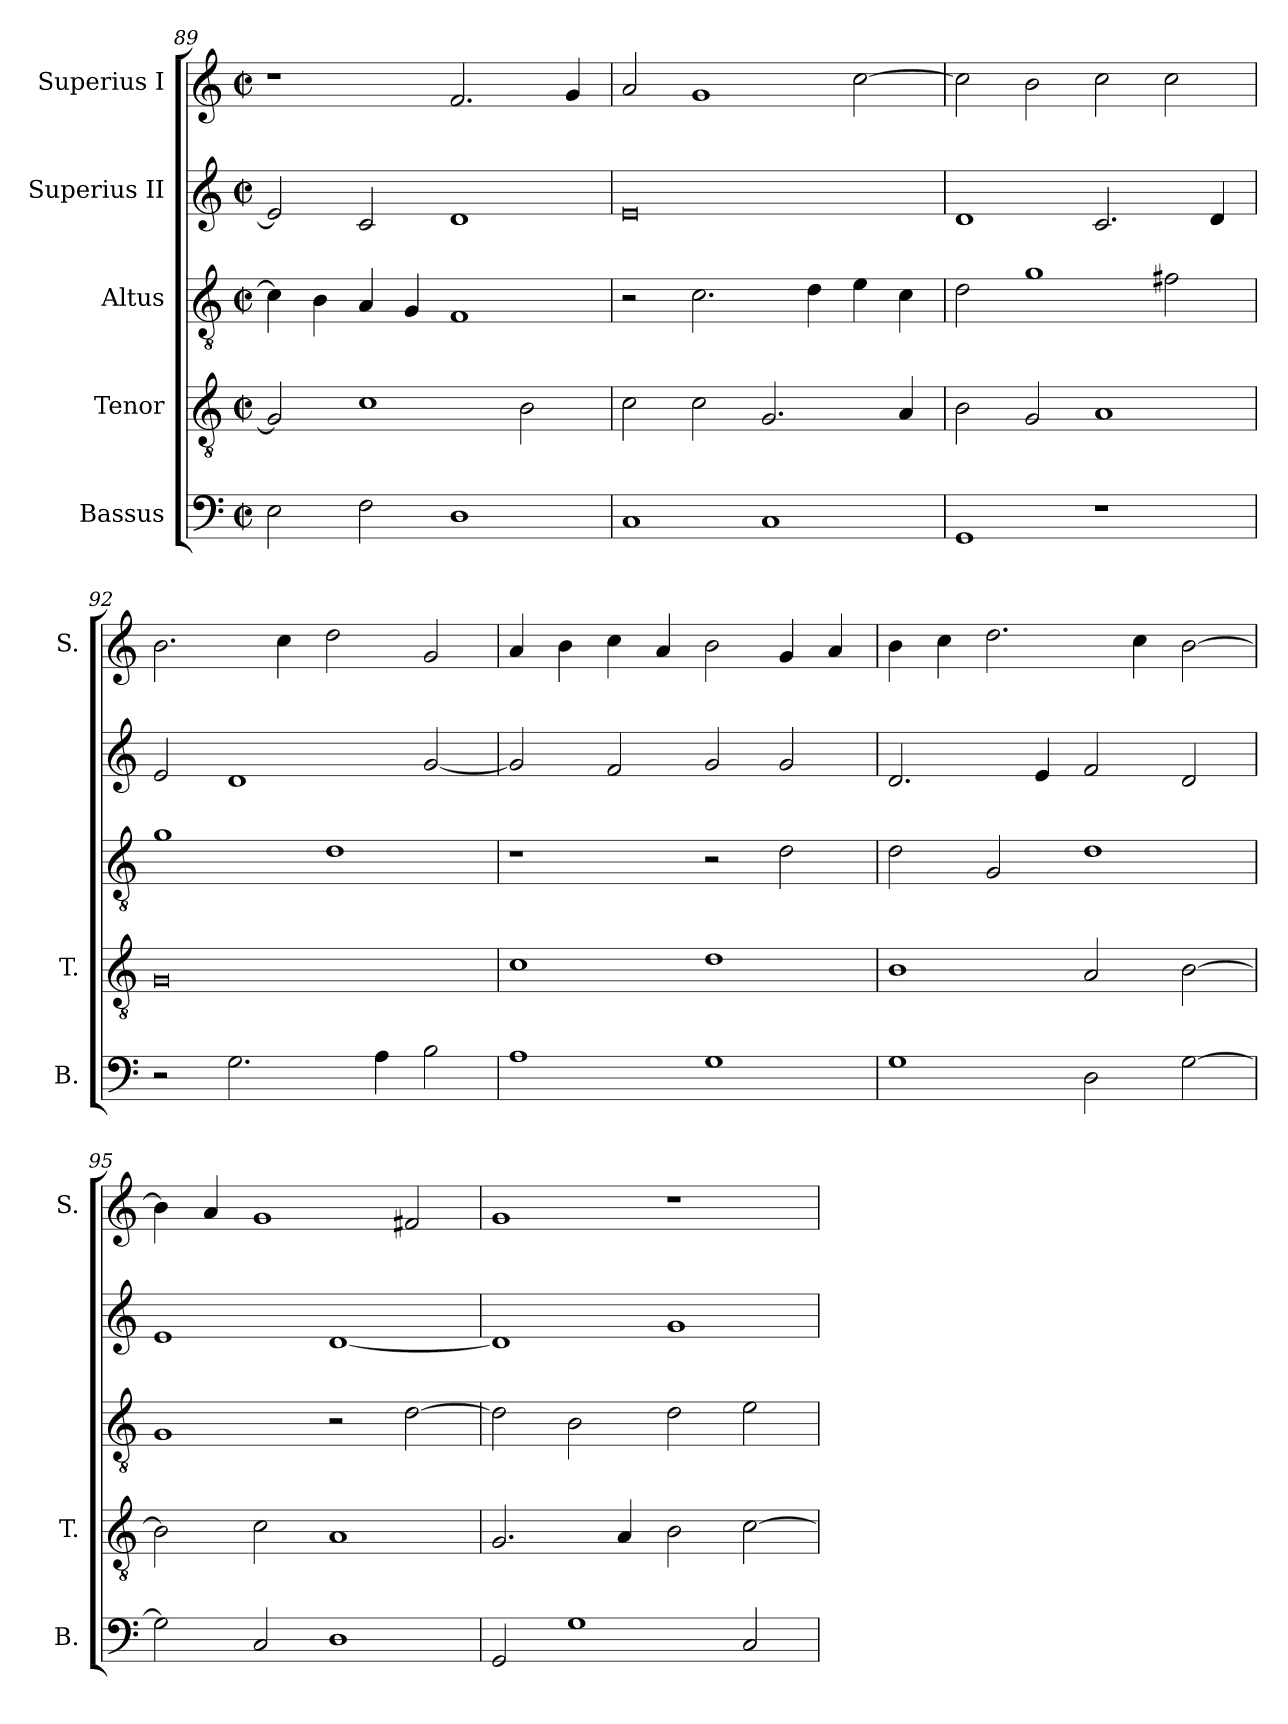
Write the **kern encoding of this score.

**kern	**kern	**kern	**kern	**kern
*part5	*part4	*part3	*part2	*part1
*staff5	*staff4	*staff3	*staff2	*staff1
*I"Bassus	*I"Tenor	*I"Altus	*I"Superius II	*I"Superius I
*I'B.	*I'T.	*	*	*I'S.
*clefF4	*clefGv2	*clefGv2	*clefG2	*clefG2
*	*ITrd7c12	*ITrd7c12	*	*
*k[]	*k[]	*k[]	*k[]	*k[]
*C:	*C:	*C:	*C:	*C:
*M2/2	*M2/2	*M2/2	*M2/2	*M2/2
*met(c|)	*met(c|)	*met(c|)	*met(c|)	*met(c|)
=89	=89	=89	=89	=89
2Ei\	2GGi/]	4Ci\]	2ei/]	1r
.	.	4BBi\	.	.
2Fi\	1Ci	4AAi/	2ci/	.
.	.	4GGi/	.	.
1Di	.	1FFi	1di	2.fi/
.	2BBi\	.	.	.
.	.	.	.	4gi/
=90	=90	=90	=90	=90
1Ci	2Ci\	2r	0ei	2ai/
.	2Ci\	2.Ci\	.	1gi
1Ci	2.GGi/	.	.	.
.	.	4Di\	.	.
.	.	4Ei\	.	[>2cci\
.	4AAi/	4Ci\	.	.
=91	=91	=91	=91	=91
1GGi	2BBi\	2Di\	1di	2cci\]
.	2GGi/	1Gi	.	2bi\
1r	1AAi	.	2.ci/	2cci\
.	.	2F#Xi\	.	2cci\
.	.	.	4di/	.
!!LO:LB:g=z
=92	=92	=92	=92	=92
2r	0GGi	1Gi	2ei/	2.bi\
2.Gi\	.	.	1di	.
.	.	.	.	4cci\
.	.	1Di	.	2ddi\
4Ai\	.	.	.	.
2Bi\	.	.	[<2gi/	2gi/
=93	=93	=93	=93	=93
1Ai	1Ci	1r	2gi/]	4ai/
.	.	.	.	4bi\
.	.	.	2fi/	4cci\
.	.	.	.	4ai/
1Gi	1Di	2r	2gi/	2bi\
.	.	2Di\	2gi/	4gi/
.	.	.	.	4ai/
=94	=94	=94	=94	=94
1Gi	1BBi	2Di\	2.di/	4bi\
.	.	.	.	4cci\
.	.	2GGi/	.	2.ddi\
.	.	.	4ei/	.
2Di\	2AAi/	1Di	2fi/	.
.	.	.	.	4cci\
[>2Gi\	[>2BBi\	.	2di/	[>2bi\
=95	=95	=95	=95	=95
2Gi\]	2BBi\]	1GGi	1ei	4bi\]
.	.	.	.	4ai/
2Ci/	2Ci\	.	.	1gi
1Di	1AAi	2r	[<1di	.
.	.	[>2Di\	.	2f#Xi/
!!LO:PB:g=z
=96	=96	=96	=96	=96
2GGi/	2.GGi/	2Di\]	1di]	1gi
1Gi	.	2BBi\	.	.
.	4AAi/	.	.	.
.	2BBi\	2Di\	1gi	1r
2Ci/	[>2Ci\	2Ei\	.	.
=	=	=	=	=
*-	*-	*-	*-	*-
